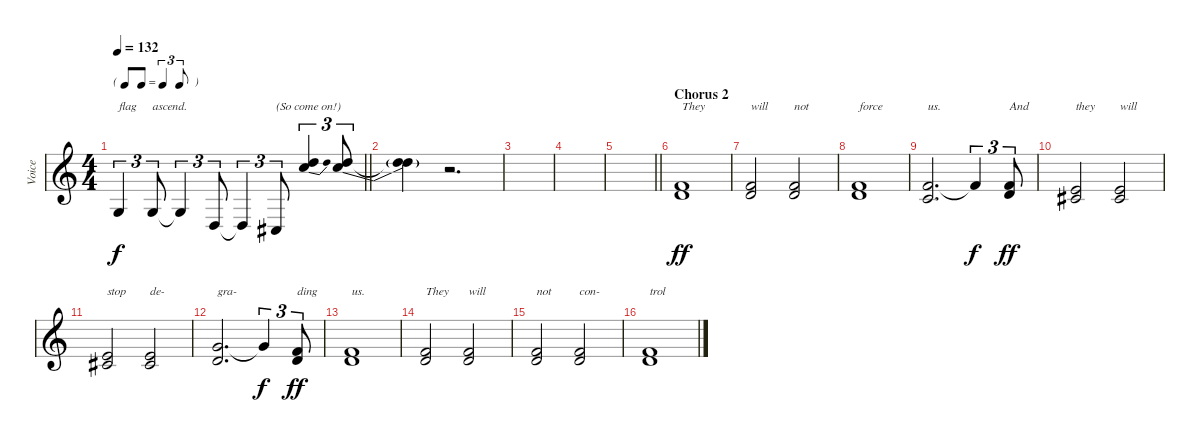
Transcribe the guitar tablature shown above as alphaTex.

\track ("Voice" "Voice") {instrument flute}
\staff {score}
\tuning (E4 B3 G3 D3 A2 E2 B1) {hide}
\ts (4 4)
\tf triplet8th
\tempo 132
\clef g2
\barLineRight lightlight
\ks c
5.4.4{tu (3 2) txt "flag" dy f} 5.4.8{tu (3 2) txt "ascend."} 5.4{t}.4{tu (3 2)} 5.5.8{tu (3 2)} 5.5{t}.4{tu (3 2)} 4.5.8{tu (3 2) txt "(So come on!)"} (15.2 17.3{be (bend 0 0 60 4)}).4{tu (3 2) beam Up} (15.2 17.3{be (bend 0 0 60 4)}).8{tu (3 2) beam Up} |
(15.2{t} 17.3{t}).4 r.2{d} |
|
|
\barLineRight lightlight
|
\section ("" "Chorus 2")
(10.3 12.4).1{txt "They" dy ff} |
(10.3 12.4).2{txt "will"} (10.3 12.4).2{txt "not"} |
(10.3 12.4).1{txt "force"} |
(10.3 10.4).2{d txt "us."} 10.3{t}.4{tu (3 2) dy f} (10.3 12.4).8{tu (3 2) txt "And" dy ff} |
(9.3 11.4).2{txt "they"} (9.3 11.4).2{txt "will"} |
(9.3 11.4).2{txt "stop"} (9.3 11.4).2{txt "de-"} |
(12.3 12.4).2{d txt "gra-"} 12.3{t}.4{tu (3 2) dy f} (10.3 12.4).8{tu (3 2) txt "ding" dy ff} |
(10.3 12.4).1{txt "us."} |
(10.3 12.4).2{txt "They"} (10.3 12.4).2{txt "will"} |
(10.3 12.4).2{txt "not"} (10.3 12.4).2{txt "con-"} |
(10.3 12.4).1{txt "trol"}
